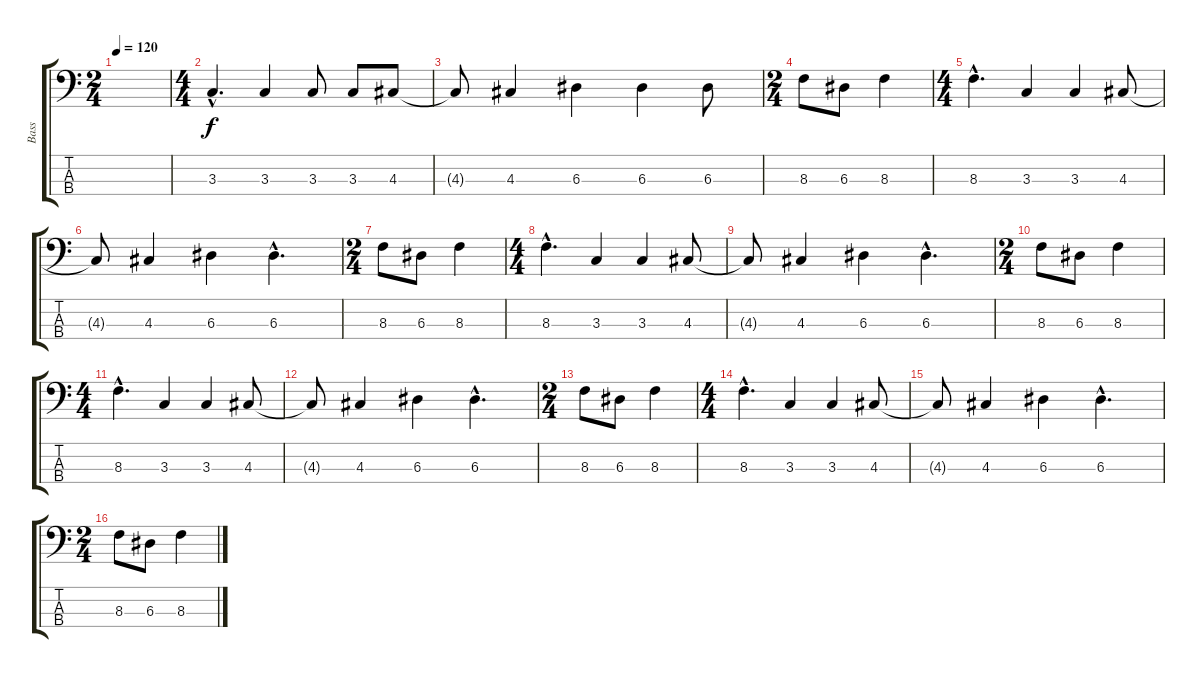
\track ("Bass" "Bass") {instrument electricbassfinger}
\staff {score tabs}
\tuning (G2 D2 A1 E1) {hide}
\ts (2 4)
\tempo 120
\clef f4
\ks c
|
\ts (4 4)
3.3{hac}.4{d} 3.3.4 3.3.8 3.3.8 4.3.8 |
4.3{t}.8 4.3.4 6.3.4 6.3.4 6.3.8 |
\ts (2 4)
8.3.8 6.3.8 8.3.4 |
\ts (4 4)
8.3{hac}.4{d} 3.3.4 3.3.4 4.3.8 |
4.3{t}.8 4.3.4 6.3.4 6.3{hac}.4{d} |
\ts (2 4)
8.3.8 6.3.8 8.3.4 |
\ts (4 4)
8.3{hac}.4{d} 3.3.4 3.3.4 4.3.8 |
4.3{t}.8 4.3.4 6.3.4 6.3{hac}.4{d} |
\ts (2 4)
8.3.8 6.3.8 8.3.4 |
\ts (4 4)
8.3{hac}.4{d} 3.3.4 3.3.4 4.3.8 |
4.3{t}.8 4.3.4 6.3.4 6.3{hac}.4{d} |
\ts (2 4)
8.3.8 6.3.8 8.3.4 |
\ts (4 4)
8.3{hac}.4{d} 3.3.4 3.3.4 4.3.8 |
4.3{t}.8 4.3.4 6.3.4 6.3{hac}.4{d} |
\ts (2 4)
8.3.8 6.3.8 8.3.4
